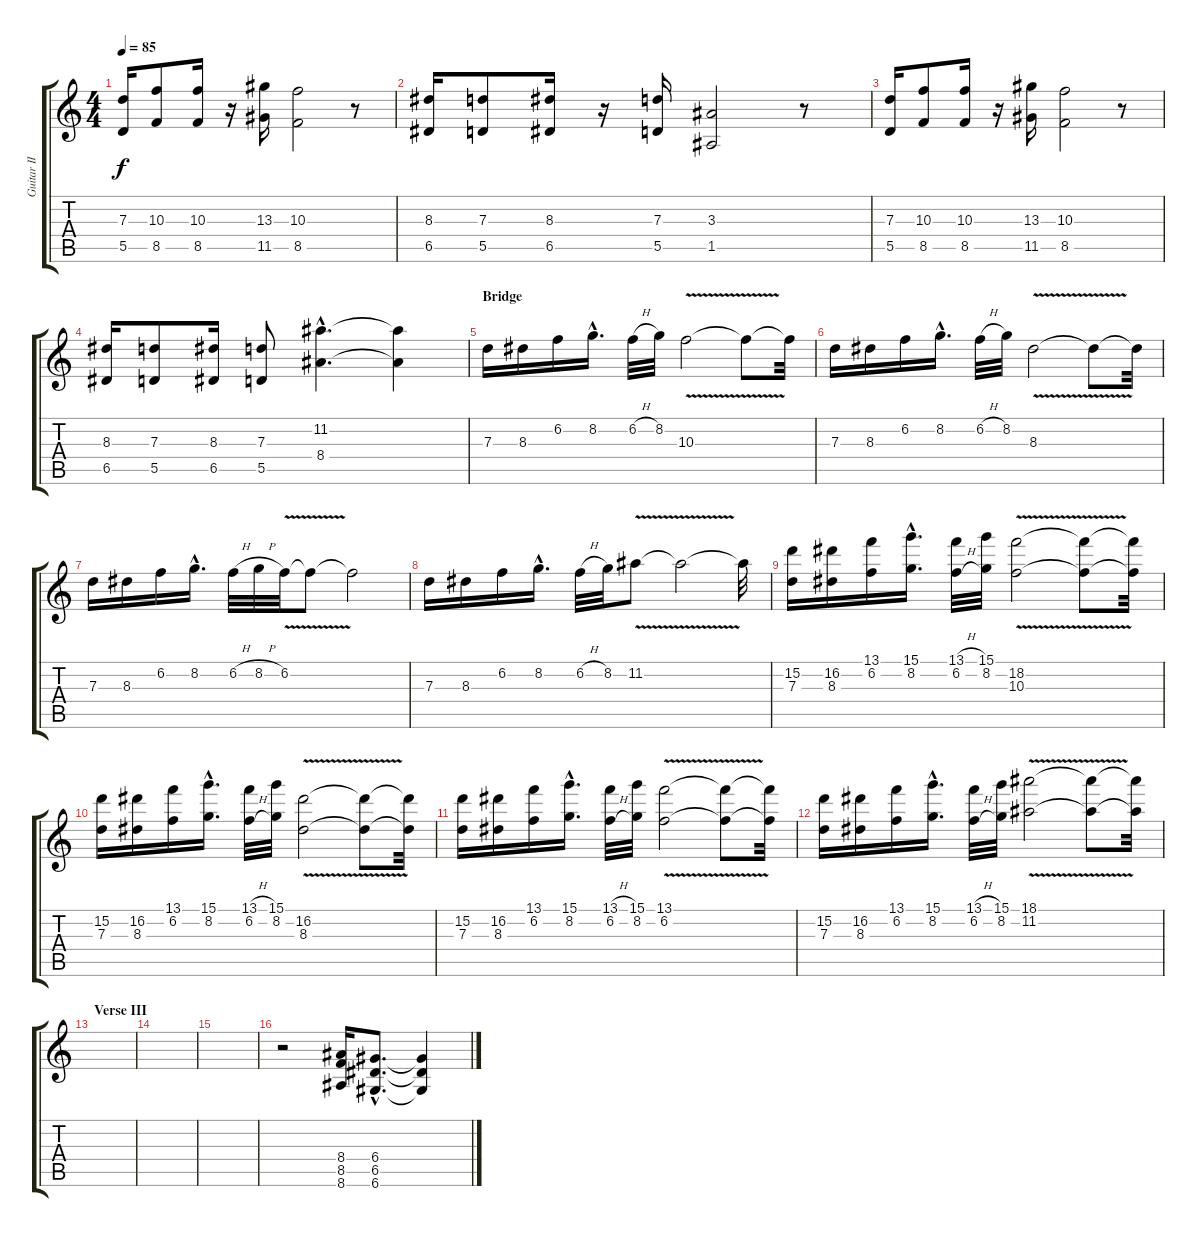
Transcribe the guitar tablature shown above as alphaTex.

\track ("Guitar II" "Guitar II") {instrument overdrivenguitar}
\staff {score tabs}
\tuning (E4 B3 G3 D3 A2 D2) {hide}
\ts (4 4)
\tempo 85
\clef g2
\ks c
(7.3 5.5).16{dy f} (10.3 8.5).8 (10.3 8.5).16 r.16 (13.3 11.5).16 (10.3 8.5).2 r.8 |
(8.3 6.5).16 (7.3 5.5).8 (8.3 6.5).16 r.16 (7.3 5.5).16 (3.3 1.5).2 r.8 |
(7.3 5.5).16 (10.3 8.5).8 (10.3 8.5).16 r.16 (13.3 11.5).16 (10.3 8.5).2 r.8 |
(8.3 6.5).16 (7.3 5.5).8 (8.3 6.5).16 (7.3 5.5).8 (11.2{hac} 8.4{hac}).4{d} (11.2{t} 8.4{t}).4 |
\section ("" "Bridge")
7.3.16 8.3.16 6.2.16 8.2{hac}.16{d} 6.2{h}.32 8.2.32 10.3{v}.2 10.3{t}.8 10.3{t}.32 |
7.3.16 8.3.16 6.2.16 8.2{hac}.16{d} 6.2{h}.32 8.2.32 8.3{v}.2 8.3{t}.8 8.3{t}.32 |
7.3.16 8.3.16 6.2.16 8.2{hac}.16{d} 6.2{h}.32 8.2{h}.32 6.2{v}.32 6.2{t}.8 6.2{t}.2 |
7.3.16 8.3.16 6.2.16 8.2{hac}.16{d} 6.2{h}.32 8.2.32 11.2{v}.8 11.2{t}.2 11.2{t}.32 |
(15.2 7.3).16 (16.2 8.3).16 (13.1 6.2).16 (15.1{hac} 8.2{hac}).16{d} (13.1{h} 6.2{h}).32 (15.1 8.2).32 (18.2{v} 10.3{v}).2 (18.2{t} 10.3{t}).8 (18.2{t} 10.3{t}).32 |
(15.2 7.3).16 (16.2 8.3).16 (13.1 6.2).16 (15.1{hac} 8.2{hac}).16{d} (13.1{h} 6.2{h}).32 (15.1 8.2).32 (16.2{v} 8.3{v}).2 (16.2{t} 8.3{t}).8 (16.2{t} 8.3{t}).32 |
(15.2 7.3).16 (16.2 8.3).16 (13.1 6.2).16 (15.1{hac} 8.2{hac}).16{d} (13.1{h} 6.2{h}).32 (15.1 8.2).32 (13.1{v} 6.2{v}).2 (13.1{t} 6.2{t}).8 (13.1{t} 6.2{t}).32 |
(15.2 7.3).16 (16.2 8.3).16 (13.1 6.2).16 (15.1{hac} 8.2{hac}).16{d} (13.1{h} 6.2{h}).32 (15.1 8.2).32 (18.1{v} 11.2{v}).2 (18.1{t} 11.2{t}).8 (18.1{t} 11.2{t}).32 |
\section ("" "Verse III")
|
|
|
r.2 (8.4 8.5 8.6).16 (6.4{hac} 6.5{hac} 6.6{hac}).8{d} (6.4{t} 6.5{t} 6.6{t}).4
